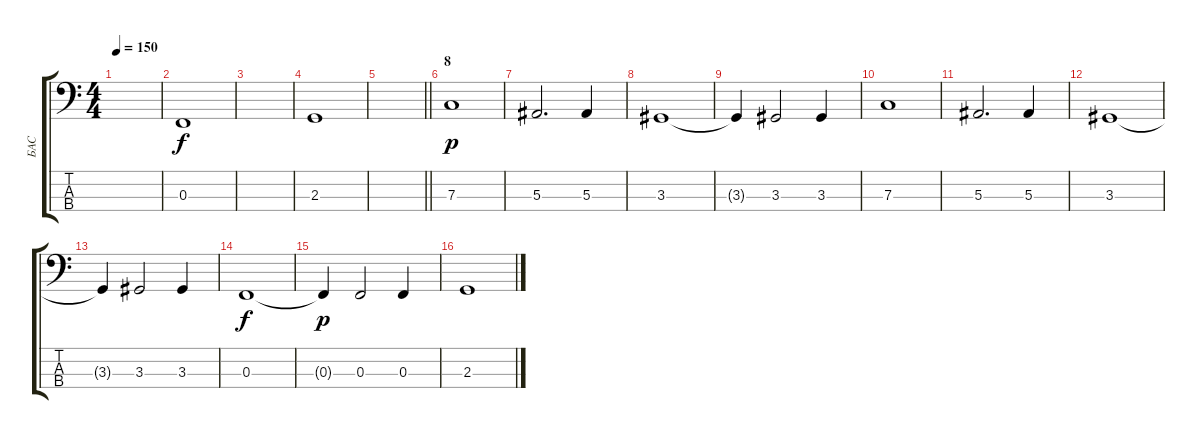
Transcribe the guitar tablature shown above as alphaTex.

\track ("БАС" "БАС") {instrument electricbasspick}
\staff {score tabs}
\tuning (Eb2 Bb1 F1 Bb0) {hide}
\ts (4 4)
\tempo 150
\clef f4
\ks c
|
0.3.1 |
|
2.3.1 |
\barLineRight lightlight
|
\section ("" "8")
7.3.1{dy p} |
5.3.2{d} 5.3.4 |
3.3.1 |
3.3{t}.4 3.3.2 3.3.4 |
7.3.1 |
5.3.2{d} 5.3.4 |
3.3.1 |
3.3{t}.4 3.3.2 3.3.4 |
0.3.1{dy f} |
0.3{t}.4{dy p} 0.3.2 0.3.4 |
2.3.1
